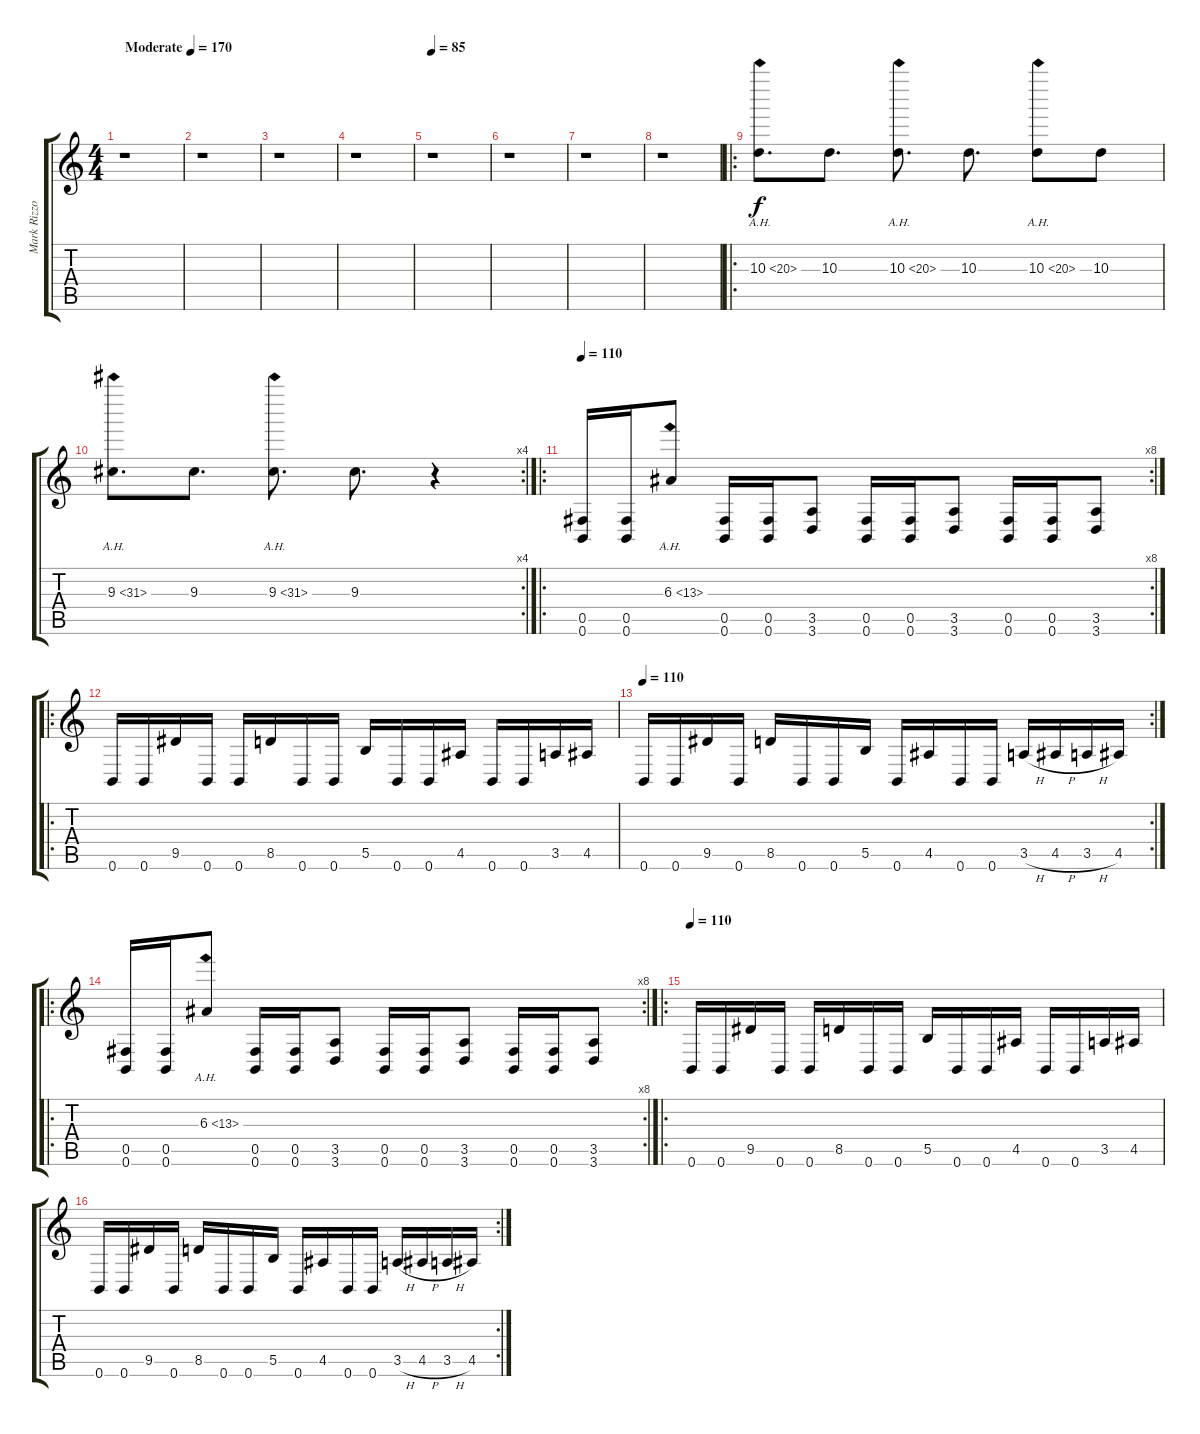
\track ("Mark Rizzo" "Mark Rizzo") {instrument overdrivenguitar}
\staff {score tabs}
\tuning (Db4 Ab3 E3 B2 Gb2 B1) {hide}
\ts (4 4)
\tempo (170 "Moderate")
\tempo 85
\tempo (170 "Moderate")
\clef g2
\ks c
r.1{dy f instrument overdrivenguitar} |
r.1 |
r.1 |
r.1 |
\tempo 85
r.1 |
r.1 |
r.1 |
r.1 |
\ro
10.3{ah 10}.8{d} 10.3.8{d} 10.3{ah 10}.8{d} 10.3.8{d} 10.3{ah 10}.8 10.3.8 |
\rc 4
9.3{ah 22}.8{d} 9.3.8{d} 9.3{ah 22}.8{d} 9.3.8{d} r.4 |
\ro
\rc 8
\tempo 110
(0.5 0.6).16 (0.5 0.6).16 6.3{ah 7}.8 (0.5 0.6).16 (0.5 0.6).16 (3.5 3.6).8 (0.5 0.6).16 (0.5 0.6).16 (3.5 3.6).8 (0.5 0.6).16 (0.5 0.6).16 (3.5 3.6).8 |
\ro
0.6.16 0.6.16 9.5.16 0.6.16 0.6.16 8.5.16 0.6.16 0.6.16 5.5.16 0.6.16 0.6.16 4.5.16 0.6.16 0.6.16 3.5.16 4.5.16 |
\rc 2
\tempo 110
0.6.16 0.6.16 9.5.16 0.6.16 8.5.16 0.6.16 0.6.16 5.5.16 0.6.16 4.5.16 0.6.16 0.6.16 3.5{h}.16 4.5{h}.16 3.5{h}.16 4.5.16 |
\ro
\rc 8
(0.5 0.6).16 (0.5 0.6).16 6.3{ah 7}.8 (0.5 0.6).16 (0.5 0.6).16 (3.5 3.6).8 (0.5 0.6).16 (0.5 0.6).16 (3.5 3.6).8 (0.5 0.6).16 (0.5 0.6).16 (3.5 3.6).8 |
\ro
\tempo 110
0.6.16 0.6.16 9.5.16 0.6.16 0.6.16 8.5.16 0.6.16 0.6.16 5.5.16 0.6.16 0.6.16 4.5.16 0.6.16 0.6.16 3.5.16 4.5.16 |
\rc 2
0.6.16 0.6.16 9.5.16 0.6.16 8.5.16 0.6.16 0.6.16 5.5.16 0.6.16 4.5.16 0.6.16 0.6.16 3.5{h}.16 4.5{h}.16 3.5{h}.16 4.5.16
